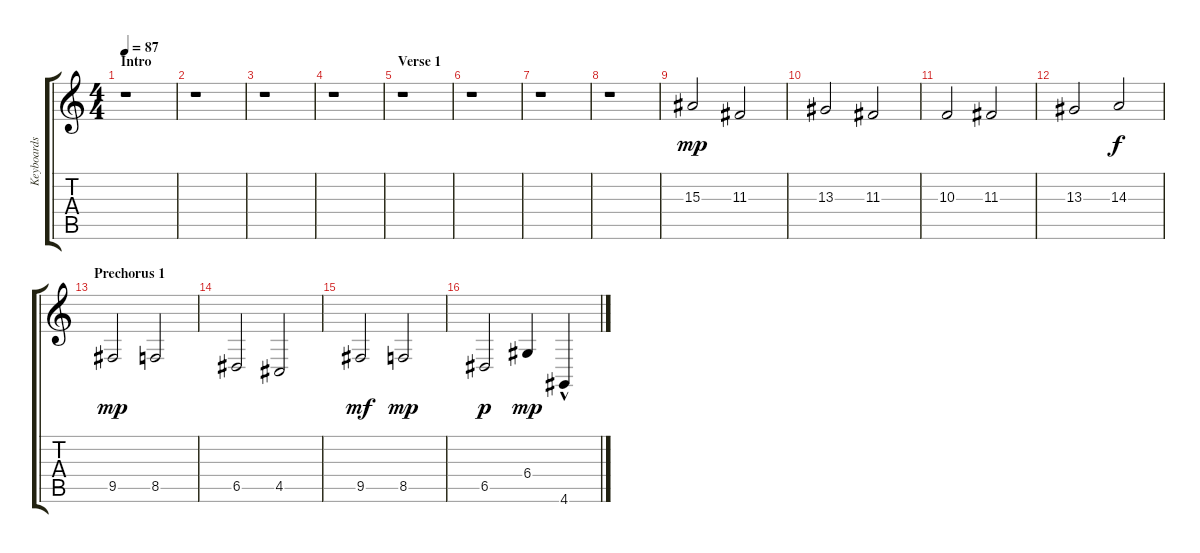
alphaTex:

\track ("Keyboards (2)" "Keyboards ") {instrument pad2warm}
\staff {score tabs}
\tuning (E4 B3 G3 D3 A2 E2) {hide}
\ts (4 4)
\section ("" "Intro")
\tempo 87
\clef g2
\ks c
r.1{dy mp instrument pad2warm} |
r.1 |
r.1 |
r.1 |
\section ("" "Verse 1")
r.1 |
r.1 |
r.1 |
r.1 |
15.3.2 11.3.2 |
13.3.2 11.3.2 |
10.3.2 11.3.2 |
13.3.2 14.3.2{dy f} |
\section ("" "Prechorus 1")
9.5.2{dy mp} 8.5.2 |
6.5.2 4.5.2 |
9.5.2{dy mf} 8.5.2{dy mp} |
6.5.2{dy p} 6.4.4{dy mp} 4.6{hac}.4
